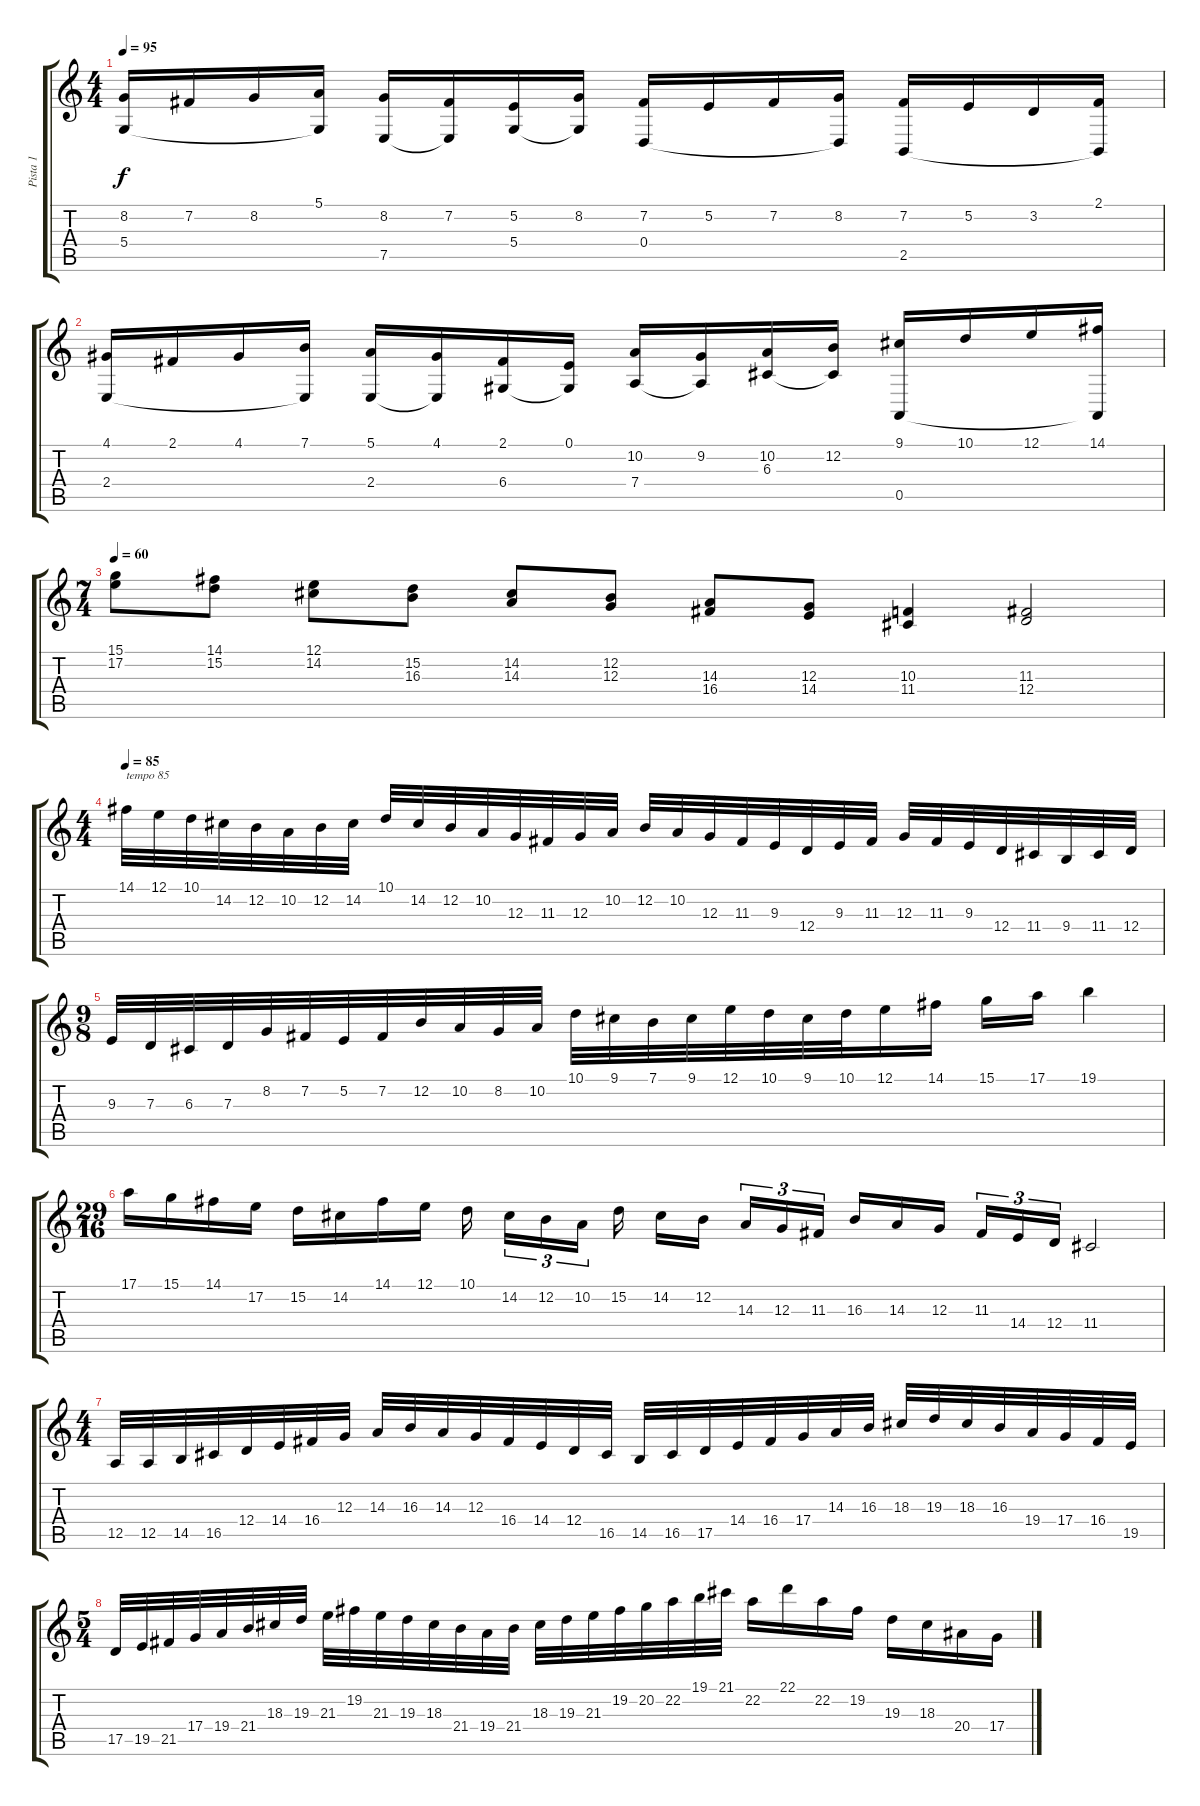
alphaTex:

\track ("Pista 1" "Pista 1") {instrument bagpipe}
\staff {score tabs}
\tuning (E4 B3 G3 D3 A2 E2) {hide}
\ts (4 4)
\tempo 95
\clef g2
\ks c
(8.2 5.4).16{dy f} 7.2.16 8.2.16 (5.1 5.4{t}).16 (8.2 7.5).16 (7.2 7.5{t}).16 (5.2 5.4).16 (8.2 5.4{t}).16 (7.2 0.4).16 5.2.16 7.2.16 (8.2 0.4{t}).16 (7.2 2.5).16 5.2.16 3.2.16 (2.1 2.5{t}).16 |
(4.1 2.4).16 2.1.16 4.1.16 (7.1 2.4{t}).16 (5.1 2.4).16 (4.1 2.4{t}).16 (2.1 6.4).16 (0.1 6.4{t}).16 (10.2 7.4).16 (9.2 7.4{t}).16 (10.2 6.3).16 (12.2 6.3{t}).16 (9.1 0.5).16 10.1.16 12.1.16 (14.1 0.5{t}).16 |
\ts (7 4)
\tempo 60
(15.1 17.2).8 (14.1 15.2).8 (12.1 14.2).8 (15.2 16.3).8 (14.2 14.3).8 (12.2 12.3).8 (14.3 16.4).8 (12.3 14.4).8 (10.3 11.4).4 (11.3 12.4).2 |
\ts (4 4)
\tempo 85
14.1.32{txt "tempo 85"} 12.1.32 10.1.32 14.2.32 12.2.32 10.2.32 12.2.32 14.2.32 10.1.32 14.2.32 12.2.32 10.2.32 12.3.32 11.3.32 12.3.32 10.2.32 12.2.32 10.2.32 12.3.32 11.3.32 9.3.32 12.4.32 9.3.32 11.3.32 12.3.32 11.3.32 9.3.32 12.4.32 11.4.32 9.4.32 11.4.32 12.4.32 |
\ts (9 8)
9.3.32 7.3.32 6.3.32 7.3.32 8.2.32 7.2.32 5.2.32 7.2.32 12.2.32 10.2.32 8.2.32 10.2.32 10.1.32 9.1.32 7.1.32 9.1.32 12.1.32 10.1.32 9.1.32 10.1.32 12.1.16 14.1.16 15.1.16 17.1.16 19.1.4 |
\ts (29 16)
17.1.16 15.1.16 14.1.16 17.2.16 15.2.16 14.2.16 14.1.16 12.1.16 10.1.16 14.2.16{tu (3 2)} 12.2.16{tu (3 2)} 10.2.16{tu (3 2)} 15.2.16 14.2.16 12.2.16 14.3.16{tu (3 2)} 12.3.16{tu (3 2)} 11.3.16{tu (3 2)} 16.3.16 14.3.16 12.3.16 11.3.16{tu (3 2)} 14.4.16{tu (3 2)} 12.4.16{tu (3 2)} 11.4.2 |
\ts (4 4)
12.5.32 12.5.32 14.5.32 16.5.32 12.4.32 14.4.32 16.4.32 12.3.32 14.3.32 16.3.32 14.3.32 12.3.32 16.4.32 14.4.32 12.4.32 16.5.32 14.5.32 16.5.32 17.5.32 14.4.32 16.4.32 17.4.32 14.3.32 16.3.32 18.3.32 19.3.32 18.3.32 16.3.32 19.4.32 17.4.32 16.4.32 19.5.32 |
\ts (5 4)
17.5.32 19.5.32 21.5.32 17.4.32 19.4.32 21.4.32 18.3.32 19.3.32 21.3.32 19.2.32 21.3.32 19.3.32 18.3.32 21.4.32 19.4.32 21.4.32 18.3.32 19.3.32 21.3.32 19.2.32 20.2.32 22.2.32 19.1.32 21.1.32 22.2.16 22.1.16 22.2.16 19.2.16 19.3.16 18.3.16 20.4.16 17.4.16
